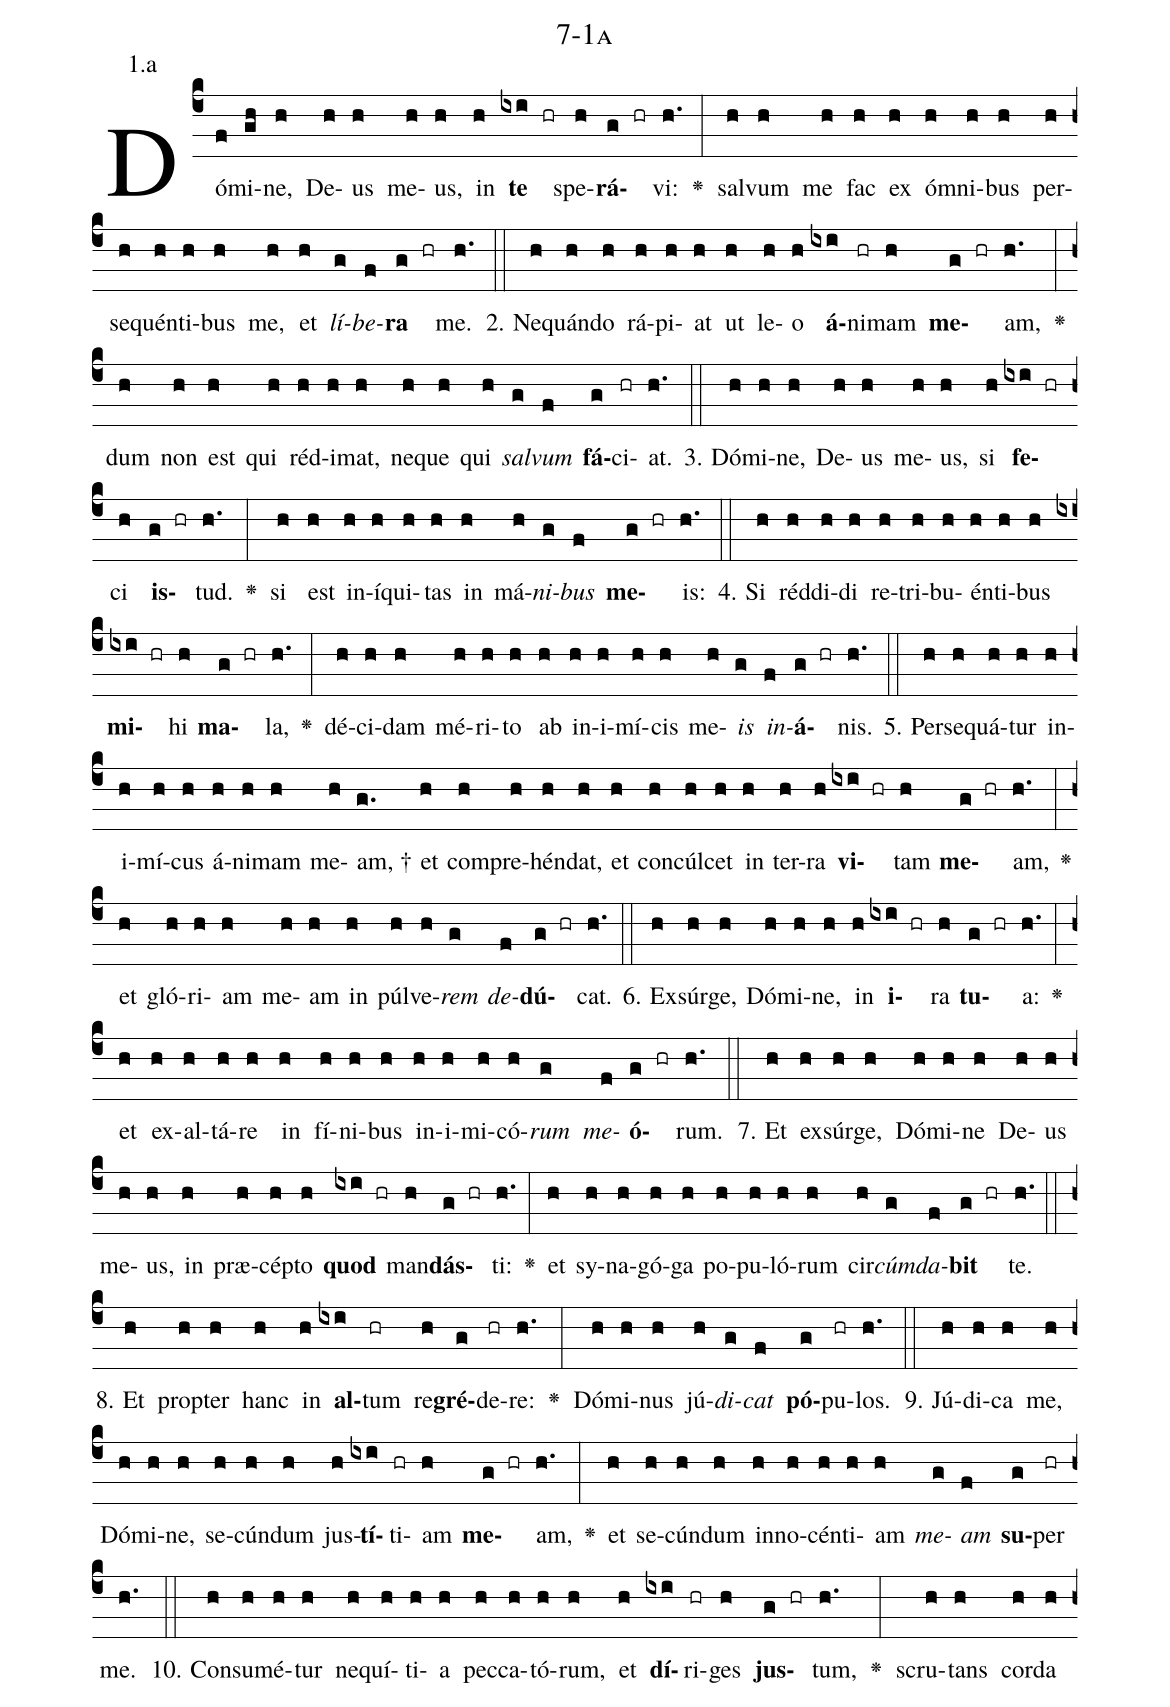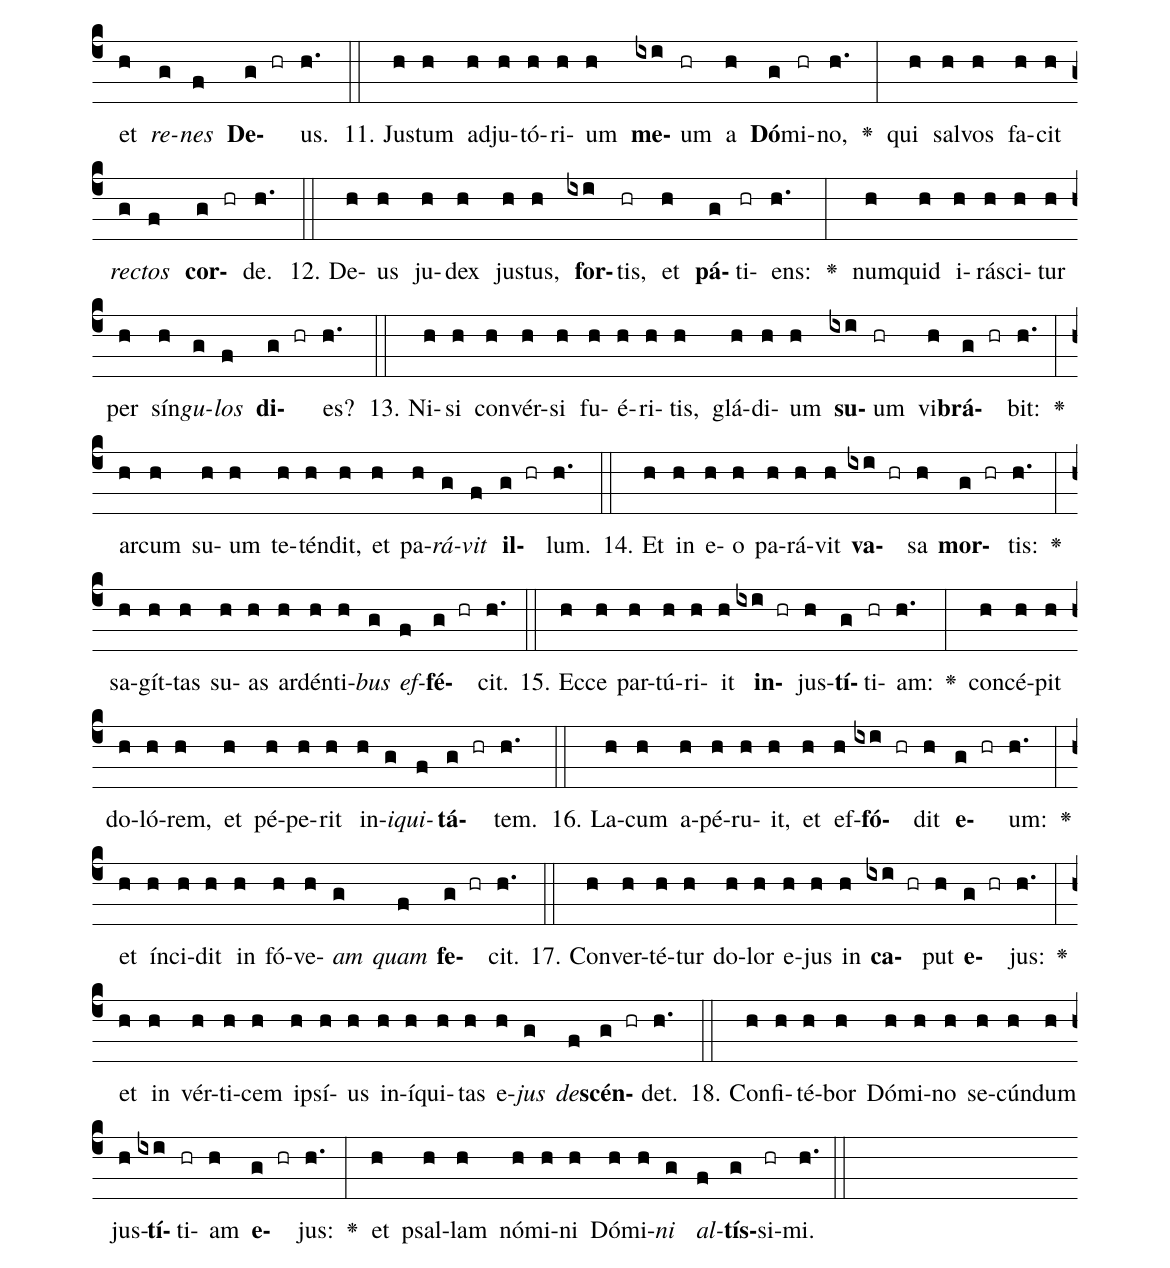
name: 7-1a;
annotation: 1.a;
%%
(c4)Dó(f)mi(gh)ne,(h) De(h)us(h) me(h)us,(h) in(h) <b>te</b>(ixi hr) spe(h)<b>rá</b>(g hr)vi:(h.) <v>\greheightstar</v>(:) sal(h)vum(h) me(h) fac(h) ex(h) óm(h)ni(h)bus(h) per(h)se(h)quén(h)ti(h)bus(h) me,(h) et(h) <i>lí</i>(g)<i>be</i>(f)<b>ra</b>(g hr) me.(h.) (::)
2. Ne(h)quán(h)do(h) rá(h)pi(h)at(h) ut(h) le(h)o(h) <b>á</b>(ixi)ni(hr)mam(h) <b>me</b>(g hr)am,(h.) <v>\greheightstar</v>(:) dum(h) non(h) est(h) qui(h) réd(h)i(h)mat,(h) ne(h)que(h) qui(h) <i>sal</i>(g)<i>vum</i>(f) <b>fá</b>(g)ci(hr)at.(h.) (::)
3. Dó(h)mi(h)ne,(h) De(h)us(h) me(h)us,(h) si(h) <b>fe</b>(ixi hr)ci(h) <b>is</b>(g hr)tud.(h.) <v>\greheightstar</v>(:) si(h) est(h) in(h)í(h)qui(h)tas(h) in(h) má(h)<i>ni</i>(g)<i>bus</i>(f) <b>me</b>(g hr)is:(h.) (::)
4. Si(h) réd(h)di(h)di(h) re(h)tri(h)bu(h)én(h)ti(h)bus(h) <b>mi</b>(ixi hr)hi(h) <b>ma</b>(g hr)la,(h.) <v>\greheightstar</v>(:) dé(h)ci(h)dam(h) mé(h)ri(h)to(h) ab(h) in(h)i(h)mí(h)cis(h) me(h)<i>is</i>(g) <i>in</i>(f)<b>á</b>(g hr)nis.(h.) (::)
5. Per(h)se(h)quá(h)tur(h) in(h)i(h)mí(h)cus(h) á(h)ni(h)mam(h) me(h)am, †(g.) et(h) com(h)pre(h)hén(h)dat,(h) et(h) con(h)cúl(h)cet(h) in(h) ter(h)ra(h) <b>vi</b>(ixi hr)tam(h) <b>me</b>(g hr)am,(h.) <v>\greheightstar</v>(:) et(h) gló(h)ri(h)am(h) me(h)am(h) in(h) púl(h)ve(h)<i>rem</i>(g) <i>de</i>(f)<b>dú</b>(g hr)cat.(h.) (::)
6. Ex(h)súr(h)ge,(h) Dó(h)mi(h)ne,(h) in(h) <b>i</b>(ixi hr)ra(h) <b>tu</b>(g hr)a:(h.) <v>\greheightstar</v>(:) et(h) ex(h)al(h)tá(h)re(h) in(h) fí(h)ni(h)bus(h) in(h)i(h)mi(h)có(h)<i>rum</i>(g) <i>me</i>(f)<b>ó</b>(g hr)rum.(h.) (::)
7. Et(h) ex(h)súr(h)ge,(h) Dó(h)mi(h)ne(h) De(h)us(h) me(h)us,(h) in(h) præ(h)cép(h)to(h) <b>quod</b>(ixi hr) man(h)<b>dás</b>(g hr)ti:(h.) <v>\greheightstar</v>(:) et(h) sy(h)na(h)gó(h)ga(h) po(h)pu(h)ló(h)rum(h) cir(h)<i>cúm</i>(g)<i>da</i>(f)<b>bit</b>(g hr) te.(h.) (::)
8. Et(h) prop(h)ter(h) hanc(h) in(h) <b>al</b>(ixi)tum(hr) re(h)<b>gré</b>(g)de(hr)re:(h.) <v>\greheightstar</v>(:) Dó(h)mi(h)nus(h) jú(h)<i>di</i>(g)<i>cat</i>(f) <b>pó</b>(g)pu(hr)los.(h.) (::)
9. Jú(h)di(h)ca(h) me,(h) Dó(h)mi(h)ne,(h) se(h)cún(h)dum(h) jus(h)<b>tí</b>(ixi)ti(hr)am(h) <b>me</b>(g hr)am,(h.) <v>\greheightstar</v>(:) et(h) se(h)cún(h)dum(h) in(h)no(h)cén(h)ti(h)am(h) <i>me</i>(g)<i>am</i>(f) <b>su</b>(g)per(hr) me.(h.) (::)
10. Con(h)su(h)mé(h)tur(h) ne(h)quí(h)ti(h)a(h) pec(h)ca(h)tó(h)rum,(h) et(h) <b>dí</b>(ixi)ri(hr)ges(h) <b>jus</b>(g hr)tum,(h.) <v>\greheightstar</v>(:) scru(h)tans(h) cor(h)da(h) et(h) <i>re</i>(g)<i>nes</i>(f) <b>De</b>(g hr)us.(h.) (::)
11. Jus(h)tum(h) ad(h)ju(h)tó(h)ri(h)um(h) <b>me</b>(ixi)um(hr) a(h) <b>Dó</b>(g)mi(hr)no,(h.) <v>\greheightstar</v>(:) qui(h) sal(h)vos(h) fa(h)cit(h) <i>rec</i>(g)<i>tos</i>(f) <b>cor</b>(g hr)de.(h.) (::)
12. De(h)us(h) ju(h)dex(h) jus(h)tus,(h) <b>for</b>(ixi)tis,(hr) et(h) <b>pá</b>(g)ti(hr)ens:(h.) <v>\greheightstar</v>(:) num(h)quid(h) i(h)rá(h)sci(h)tur(h) per(h) sín(h)<i>gu</i>(g)<i>los</i>(f) <b>di</b>(g hr)es?(h.) (::)
13. Ni(h)si(h) con(h)vér(h)si(h) fu(h)é(h)ri(h)tis,(h) glá(h)di(h)um(h) <b>su</b>(ixi)um(hr) vi(h)<b>brá</b>(g hr)bit:(h.) <v>\greheightstar</v>(:) ar(h)cum(h) su(h)um(h) te(h)tén(h)dit,(h) et(h) pa(h)<i>rá</i>(g)<i>vit</i>(f) <b>il</b>(g hr)lum.(h.) (::)
14. Et(h) in(h) e(h)o(h) pa(h)rá(h)vit(h) <b>va</b>(ixi hr)sa(h) <b>mor</b>(g hr)tis:(h.) <v>\greheightstar</v>(:) sa(h)gít(h)tas(h) su(h)as(h) ar(h)dén(h)ti(h)<i>bus</i>(g) <i>ef</i>(f)<b>fé</b>(g hr)cit.(h.) (::)
15. Ec(h)ce(h) par(h)tú(h)ri(h)it(h) <b>in</b>(ixi hr)jus(h)<b>tí</b>(g)ti(hr)am:(h.) <v>\greheightstar</v>(:) con(h)cé(h)pit(h) do(h)ló(h)rem,(h) et(h) pé(h)pe(h)rit(h) in(h)<i>i</i>(g)<i>qui</i>(f)<b>tá</b>(g hr)tem.(h.) (::)
16. La(h)cum(h) a(h)pé(h)ru(h)it,(h) et(h) ef(h)<b>fó</b>(ixi hr)dit(h) <b>e</b>(g hr)um:(h.) <v>\greheightstar</v>(:) et(h) ín(h)ci(h)dit(h) in(h) fó(h)ve(h)<i>am</i>(g) <i>quam</i>(f) <b>fe</b>(g hr)cit.(h.) (::)
17. Con(h)ver(h)té(h)tur(h) do(h)lor(h) e(h)jus(h) in(h) <b>ca</b>(ixi hr)put(h) <b>e</b>(g hr)jus:(h.) <v>\greheightstar</v>(:) et(h) in(h) vér(h)ti(h)cem(h) ip(h)sí(h)us(h) in(h)í(h)qui(h)tas(h) e(h)<i>jus</i>(g) <i>de</i>(f)<b>scén</b>(g hr)det.(h.) (::)
18. Con(h)fi(h)té(h)bor(h) Dó(h)mi(h)no(h) se(h)cún(h)dum(h) jus(h)<b>tí</b>(ixi)ti(hr)am(h) <b>e</b>(g hr)jus:(h.) <v>\greheightstar</v>(:) et(h) psal(h)lam(h) nó(h)mi(h)ni(h) Dó(h)mi(h)<i>ni</i>(g) <i>al</i>(f)<b>tís</b>(g)si(hr)mi.(h.) (::)
